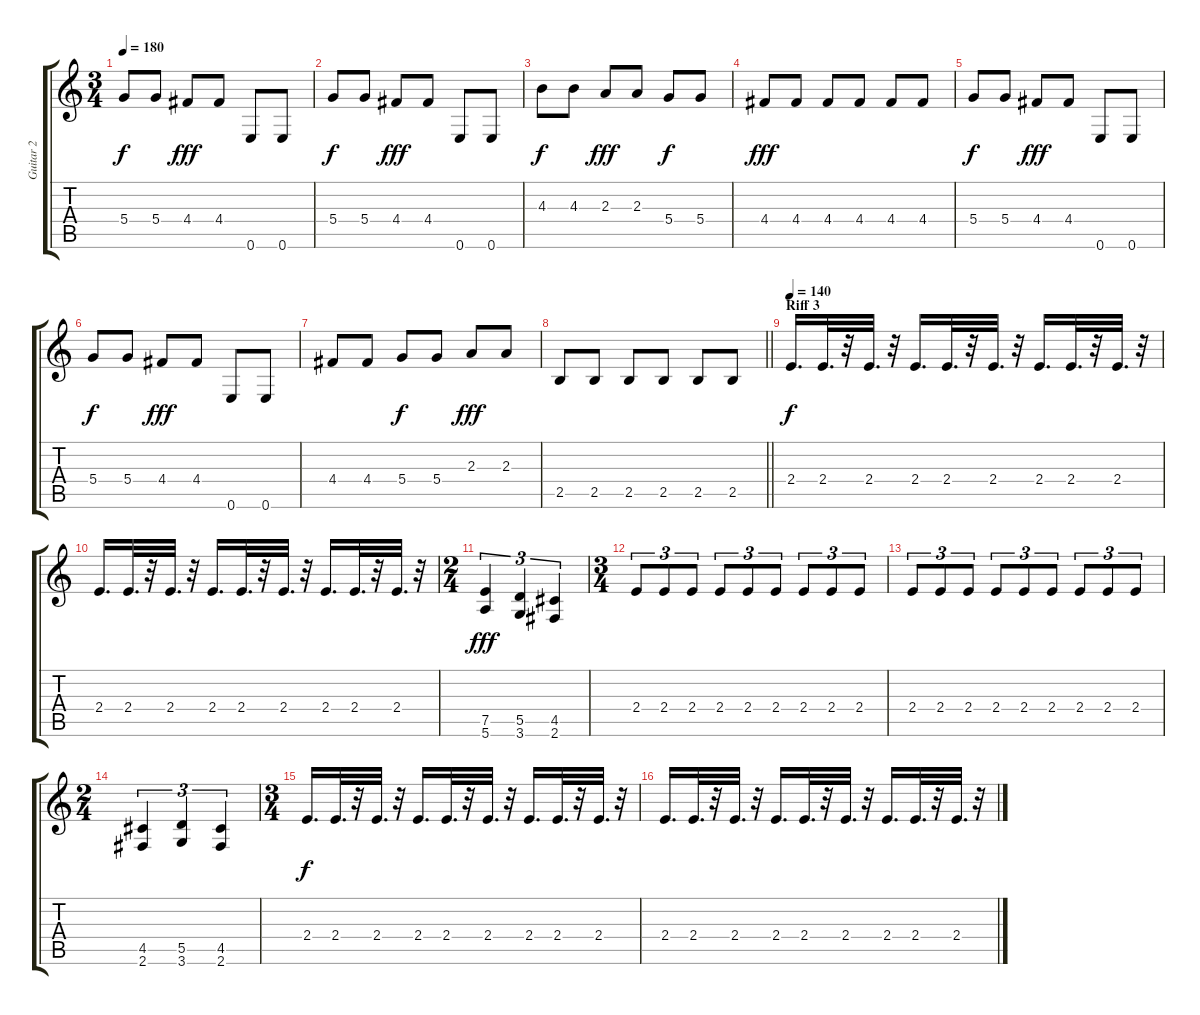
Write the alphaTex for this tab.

\track ("Guitar 2" "Guitar 2") {instrument distortionguitar}
\staff {score tabs}
\tuning (E4 B3 G3 D3 A2 E2) {hide}
\ts (3 4)
\tempo 180
\clef g2
\ks c
5.4.8{dy f} 5.4.8 4.4.8{dy fff} 4.4.8 0.6.8 0.6.8 |
5.4.8{dy f} 5.4.8 4.4.8{dy fff} 4.4.8 0.6.8 0.6.8 |
4.3.8{dy f} 4.3.8 2.3.8{dy fff} 2.3.8 5.4.8{dy f} 5.4.8 |
4.4.8{dy fff} 4.4.8 4.4.8 4.4.8 4.4.8 4.4.8 |
5.4.8{dy f} 5.4.8 4.4.8{dy fff} 4.4.8 0.6.8 0.6.8 |
5.4.8{dy f} 5.4.8 4.4.8{dy fff} 4.4.8 0.6.8 0.6.8 |
4.4.8 4.4.8 5.4.8{dy f} 5.4.8 2.3.8{dy fff} 2.3.8 |
\barLineRight lightlight
2.5.8 2.5.8 2.5.8 2.5.8 2.5.8 2.5.8 |
\section ("" "Riff 3")
\tempo 140
2.4.16{d dy f} 2.4.32{d} r.32 2.4.32{d} r.32 2.4.16{d} 2.4.32{d} r.32 2.4.32{d} r.32 2.4.16{d} 2.4.32{d} r.32 2.4.32{d} r.32 |
2.4.16{d} 2.4.32{d} r.32 2.4.32{d} r.32 2.4.16{d} 2.4.32{d} r.32 2.4.32{d} r.32 2.4.16{d} 2.4.32{d} r.32 2.4.32{d} r.32 |
\ts (2 4)
(7.5 5.6).4{tu (3 2) dy fff} (5.5 3.6).4{tu (3 2)} (4.5 2.6).4{tu (3 2)} |
\ts (3 4)
2.4.8{tu (3 2)} 2.4.8{tu (3 2)} 2.4.8{tu (3 2)} 2.4.8{tu (3 2)} 2.4.8{tu (3 2)} 2.4.8{tu (3 2)} 2.4.8{tu (3 2)} 2.4.8{tu (3 2)} 2.4.8{tu (3 2)} |
2.4.8{tu (3 2)} 2.4.8{tu (3 2)} 2.4.8{tu (3 2)} 2.4.8{tu (3 2)} 2.4.8{tu (3 2)} 2.4.8{tu (3 2)} 2.4.8{tu (3 2)} 2.4.8{tu (3 2)} 2.4.8{tu (3 2)} |
\ts (2 4)
(4.5 2.6).4{tu (3 2)} (5.5 3.6).4{tu (3 2)} (4.5 2.6).4{tu (3 2)} |
\ts (3 4)
2.4.16{d dy f} 2.4.32{d} r.32 2.4.32{d} r.32 2.4.16{d} 2.4.32{d} r.32 2.4.32{d} r.32 2.4.16{d} 2.4.32{d} r.32 2.4.32{d} r.32 |
2.4.16{d} 2.4.32{d} r.32 2.4.32{d} r.32 2.4.16{d} 2.4.32{d} r.32 2.4.32{d} r.32 2.4.16{d} 2.4.32{d} r.32 2.4.32{d} r.32
